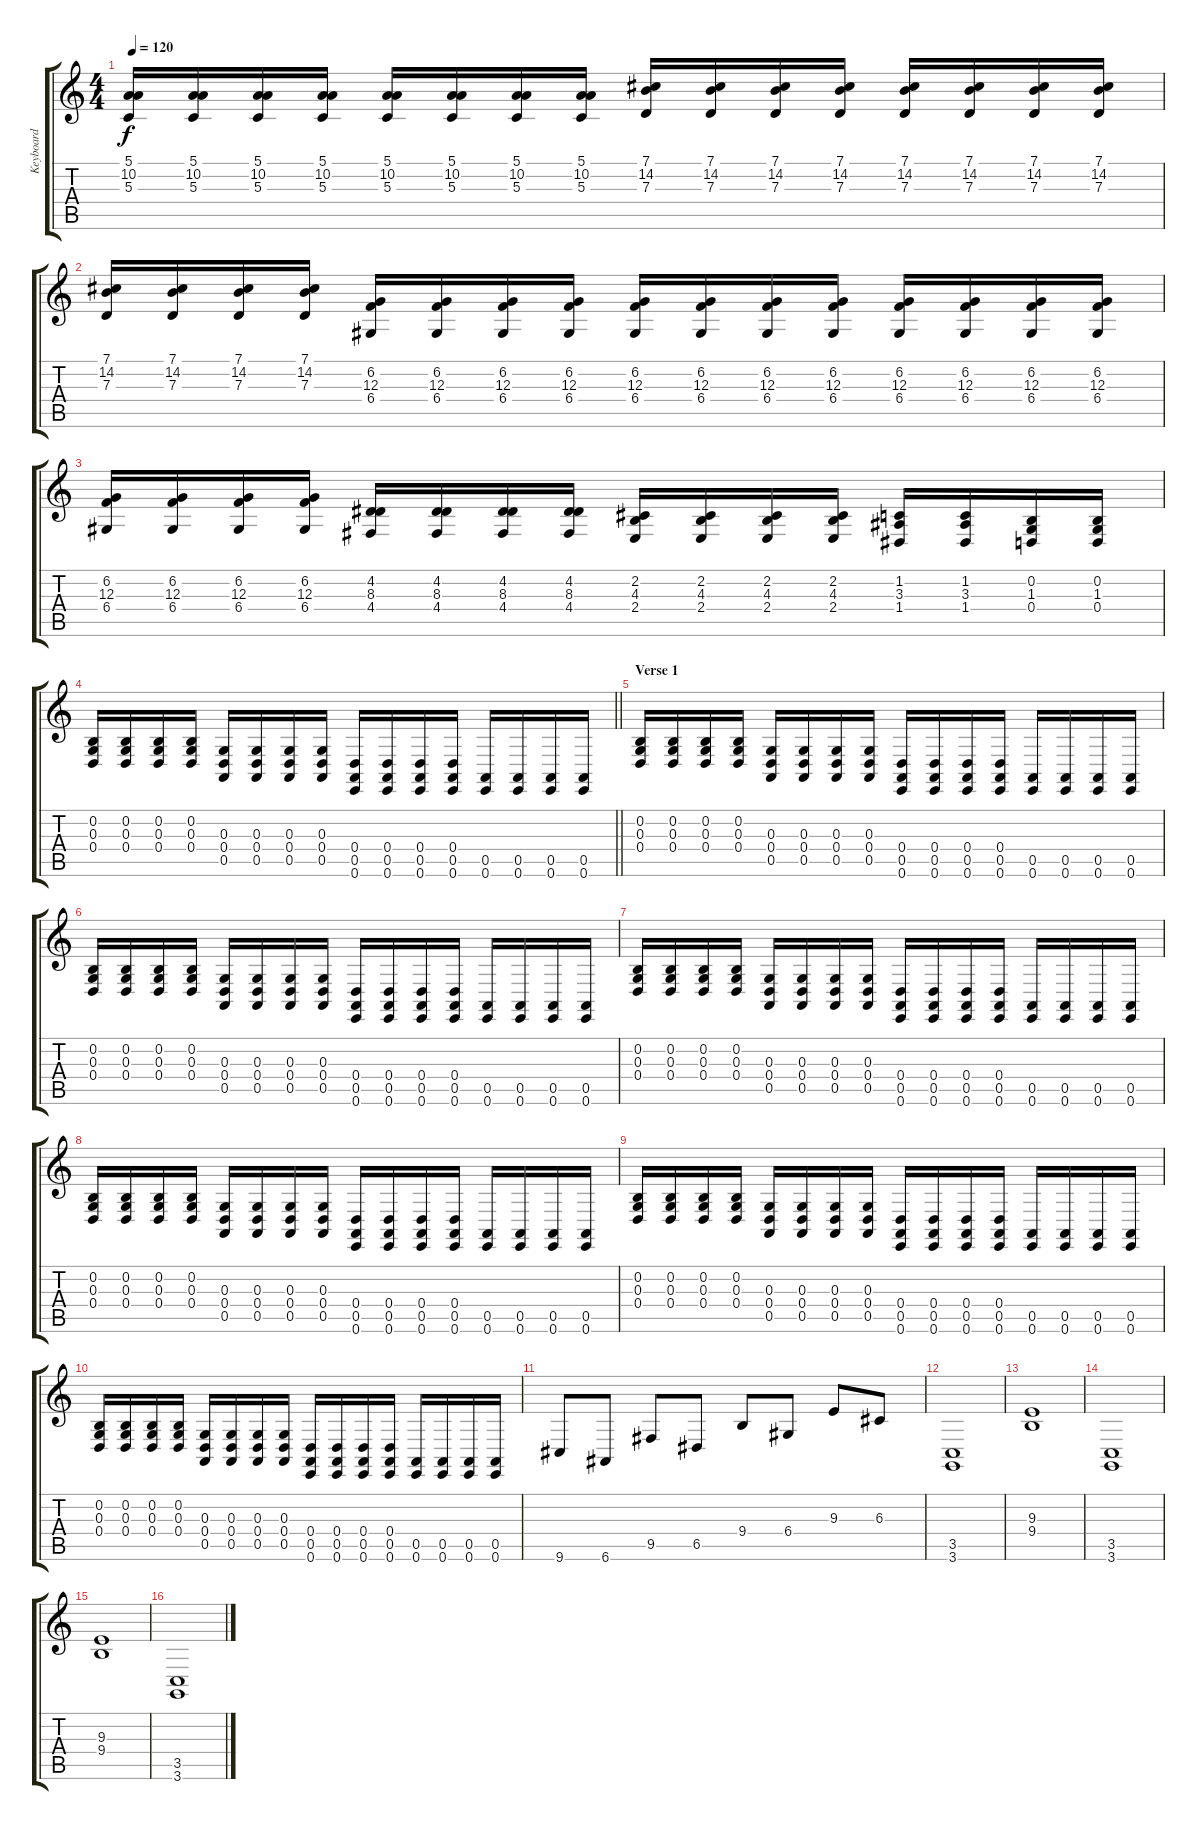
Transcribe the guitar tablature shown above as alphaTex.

\track ("Keyboard" "Keyboard") {instrument lead1square}
\staff {score tabs}
\tuning (E4 B3 G3 D3 A2 E2) {hide}
\ts (4 4)
\tempo 120
\clef g2
\ks c
(5.1 10.2 5.3).16{dy f} (5.1 10.2 5.3).16 (5.1 10.2 5.3).16 (5.1 10.2 5.3).16 (5.1 10.2 5.3).16 (5.1 10.2 5.3).16 (5.1 10.2 5.3).16 (5.1 10.2 5.3).16 (7.1 14.2 7.3).16 (7.1 14.2 7.3).16 (7.1 14.2 7.3).16 (7.1 14.2 7.3).16 (7.1 14.2 7.3).16 (7.1 14.2 7.3).16 (7.1 14.2 7.3).16 (7.1 14.2 7.3).16 |
(7.1 14.2 7.3).16 (7.1 14.2 7.3).16 (7.1 14.2 7.3).16 (7.1 14.2 7.3).16 (6.2 12.3 6.4).16 (6.2 12.3 6.4).16 (6.2 12.3 6.4).16 (6.2 12.3 6.4).16 (6.2 12.3 6.4).16 (6.2 12.3 6.4).16 (6.2 12.3 6.4).16 (6.2 12.3 6.4).16 (6.2 12.3 6.4).16 (6.2 12.3 6.4).16 (6.2 12.3 6.4).16 (6.2 12.3 6.4).16 |
(6.2 12.3 6.4).16 (6.2 12.3 6.4).16 (6.2 12.3 6.4).16 (6.2 12.3 6.4).16 (4.2 8.3 4.4).16 (4.2 8.3 4.4).16 (4.2 8.3 4.4).16 (4.2 8.3 4.4).16 (2.2 4.3 2.4).16 (2.2 4.3 2.4).16 (2.2 4.3 2.4).16 (2.2 4.3 2.4).16 (1.2 3.3 1.4).16 (1.2 3.3 1.4).16 (0.2 1.3 0.4).16 (0.2 1.3 0.4).16 |
\barLineRight lightlight
(0.2 0.3 0.4).16 (0.2 0.3 0.4).16 (0.2 0.3 0.4).16 (0.2 0.3 0.4).16 (0.3 0.4 0.5).16 (0.3 0.4 0.5).16 (0.3 0.4 0.5).16 (0.3 0.4 0.5).16 (0.4 0.5 0.6).16 (0.4 0.5 0.6).16 (0.4 0.5 0.6).16 (0.4 0.5 0.6).16 (0.5 0.6).16 (0.5 0.6).16 (0.5 0.6).16 (0.5 0.6).16 |
\section ("" "Verse 1")
(0.2 0.3 0.4).16 (0.2 0.3 0.4).16 (0.2 0.3 0.4).16 (0.2 0.3 0.4).16 (0.3 0.4 0.5).16 (0.3 0.4 0.5).16 (0.3 0.4 0.5).16 (0.3 0.4 0.5).16 (0.4 0.5 0.6).16 (0.4 0.5 0.6).16 (0.4 0.5 0.6).16 (0.4 0.5 0.6).16 (0.5 0.6).16 (0.5 0.6).16 (0.5 0.6).16 (0.5 0.6).16 |
(0.2 0.3 0.4).16 (0.2 0.3 0.4).16 (0.2 0.3 0.4).16 (0.2 0.3 0.4).16 (0.3 0.4 0.5).16 (0.3 0.4 0.5).16 (0.3 0.4 0.5).16 (0.3 0.4 0.5).16 (0.4 0.5 0.6).16 (0.4 0.5 0.6).16 (0.4 0.5 0.6).16 (0.4 0.5 0.6).16 (0.5 0.6).16 (0.5 0.6).16 (0.5 0.6).16 (0.5 0.6).16 |
(0.2 0.3 0.4).16 (0.2 0.3 0.4).16 (0.2 0.3 0.4).16 (0.2 0.3 0.4).16 (0.3 0.4 0.5).16 (0.3 0.4 0.5).16 (0.3 0.4 0.5).16 (0.3 0.4 0.5).16 (0.4 0.5 0.6).16 (0.4 0.5 0.6).16 (0.4 0.5 0.6).16 (0.4 0.5 0.6).16 (0.5 0.6).16 (0.5 0.6).16 (0.5 0.6).16 (0.5 0.6).16 |
(0.2 0.3 0.4).16 (0.2 0.3 0.4).16 (0.2 0.3 0.4).16 (0.2 0.3 0.4).16 (0.3 0.4 0.5).16 (0.3 0.4 0.5).16 (0.3 0.4 0.5).16 (0.3 0.4 0.5).16 (0.4 0.5 0.6).16 (0.4 0.5 0.6).16 (0.4 0.5 0.6).16 (0.4 0.5 0.6).16 (0.5 0.6).16 (0.5 0.6).16 (0.5 0.6).16 (0.5 0.6).16 |
(0.2 0.3 0.4).16 (0.2 0.3 0.4).16 (0.2 0.3 0.4).16 (0.2 0.3 0.4).16 (0.3 0.4 0.5).16 (0.3 0.4 0.5).16 (0.3 0.4 0.5).16 (0.3 0.4 0.5).16 (0.4 0.5 0.6).16 (0.4 0.5 0.6).16 (0.4 0.5 0.6).16 (0.4 0.5 0.6).16 (0.5 0.6).16 (0.5 0.6).16 (0.5 0.6).16 (0.5 0.6).16 |
(0.2 0.3 0.4).16 (0.2 0.3 0.4).16 (0.2 0.3 0.4).16 (0.2 0.3 0.4).16 (0.3 0.4 0.5).16 (0.3 0.4 0.5).16 (0.3 0.4 0.5).16 (0.3 0.4 0.5).16 (0.4 0.5 0.6).16 (0.4 0.5 0.6).16 (0.4 0.5 0.6).16 (0.4 0.5 0.6).16 (0.5 0.6).16 (0.5 0.6).16 (0.5 0.6).16 (0.5 0.6).16 |
9.6.8 6.6.8 9.5.8 6.5.8 9.4.8 6.4.8 9.3.8 6.3.8 |
(3.5 3.6).1 |
(9.3 9.4).1 |
(3.5 3.6).1 |
(9.3 9.4).1 |
(3.5 3.6).1
